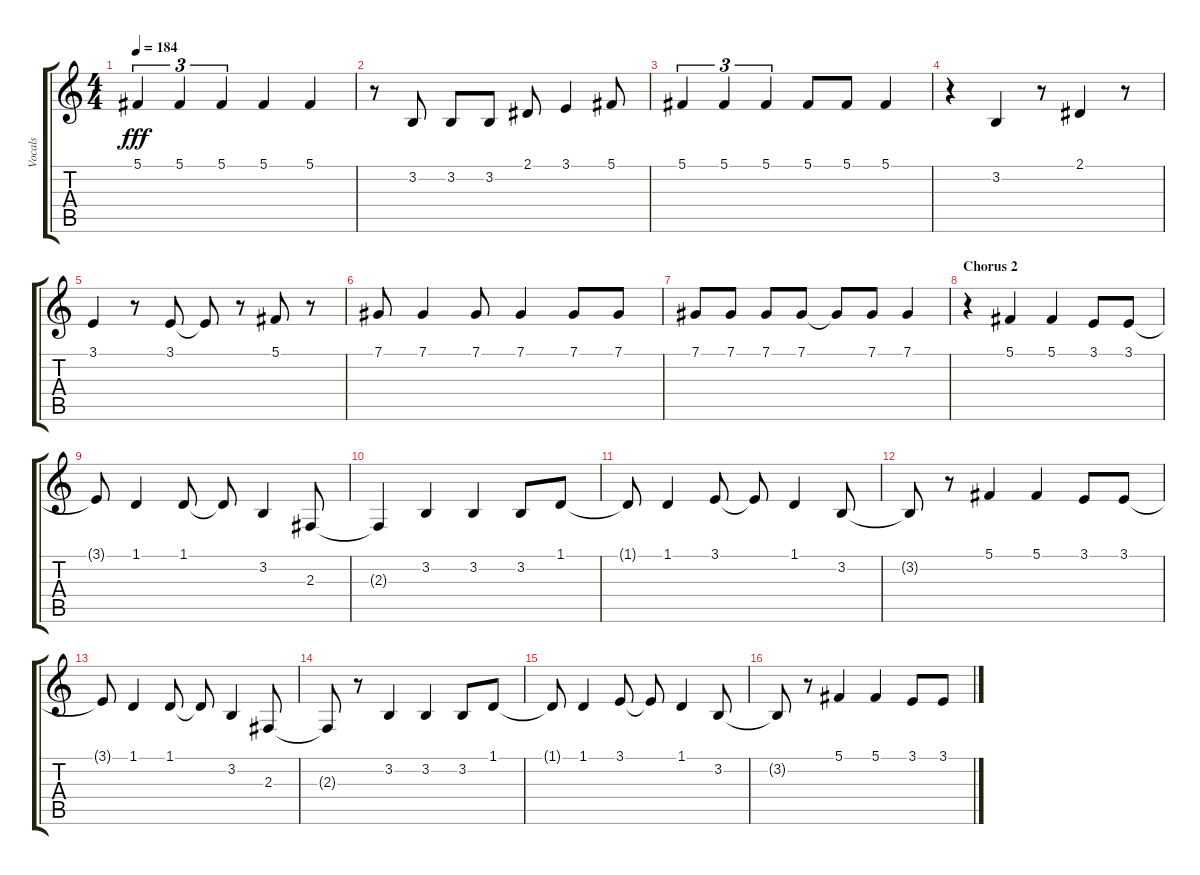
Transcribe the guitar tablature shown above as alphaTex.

\track ("Vocals" "Vocals") {instrument lead2sawtooth}
\staff {score tabs}
\tuning (Db4 Ab3 E3 B2 Gb2 B1) {hide}
\ts (4 4)
\tempo 184
\clef g2
\ks c
5.1.4{tu (3 2) dy fff} 5.1.4{tu (3 2)} 5.1.4{tu (3 2)} 5.1.4 5.1.4 |
r.8 3.2.8 3.2.8 3.2.8 2.1.8 3.1.4 5.1.8 |
5.1.4{tu (3 2)} 5.1.4{tu (3 2)} 5.1.4{tu (3 2)} 5.1.8 5.1.8 5.1.4 |
r.4 3.2.4 r.8 2.1.4 r.8 |
3.1.4 r.8 3.1.8 3.1{t}.8 r.8 5.1.8 r.8 |
7.1.8 7.1.4 7.1.8 7.1.4 7.1.8 7.1.8 |
7.1.8 7.1.8 7.1.8 7.1.8 7.1{t}.8 7.1.8 7.1.4 |
\section ("" "Chorus 2")
r.4 5.1.4 5.1.4 3.1.8 3.1.8 |
3.1{t}.8 1.1.4 1.1.8 1.1{t}.8 3.2.4 2.3.8 |
2.3{t}.4 3.2.4 3.2.4 3.2.8 1.1.8 |
1.1{t}.8 1.1.4 3.1.8 3.1{t}.8 1.1.4 3.2.8 |
3.2{t}.8 r.8 5.1.4 5.1.4 3.1.8 3.1.8 |
3.1{t}.8 1.1.4 1.1.8 1.1{t}.8 3.2.4 2.3.8 |
2.3{t}.8 r.8 3.2.4 3.2.4 3.2.8 1.1.8 |
1.1{t}.8 1.1.4 3.1.8 3.1{t}.8 1.1.4 3.2.8 |
3.2{t}.8 r.8 5.1.4 5.1.4 3.1.8 3.1.8
